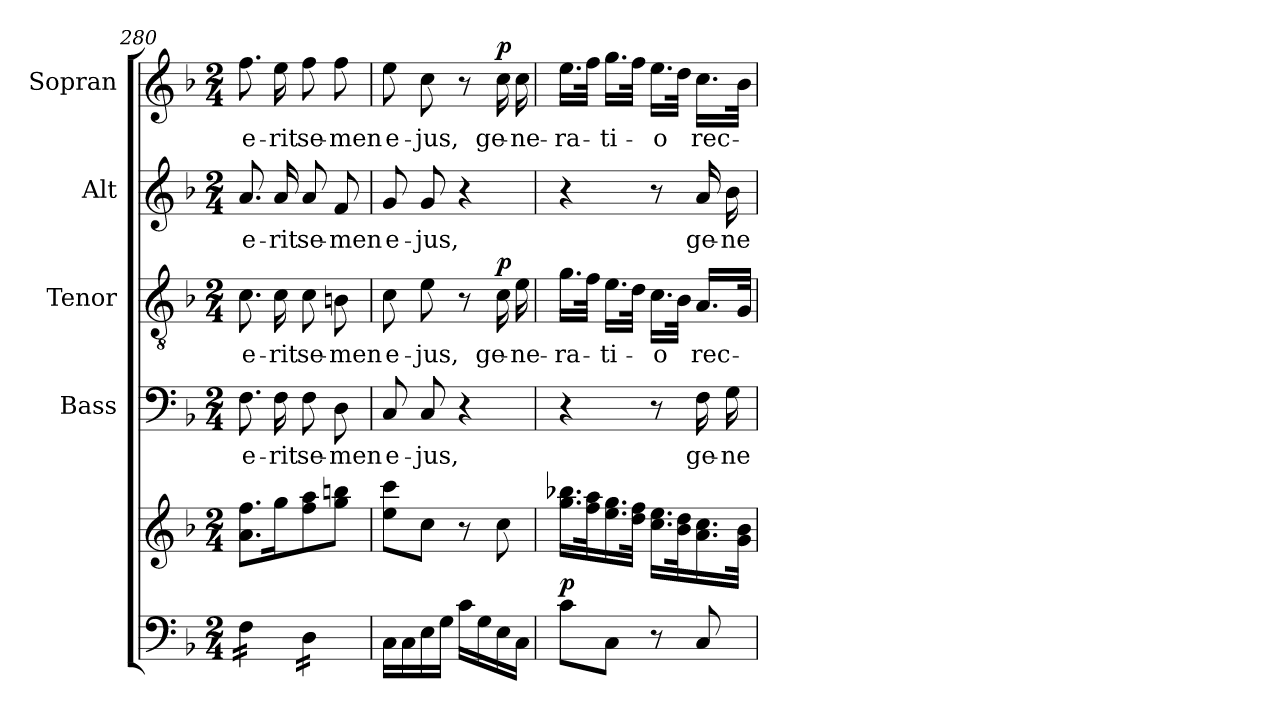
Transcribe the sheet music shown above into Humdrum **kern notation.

**kern	**kern	**dynam	**kern	**text	**kern	**text	**dynam	**kern	**text	**kern	**text	**dynam
*part5	*part5	*part5	*part4	*part4	*part3	*part3	*part3	*part2	*part2	*part1	*part1	*part1
*staff6	*staff5	*staff5/6	*staff4	*staff4	*staff3	*staff3	*staff3	*staff2	*staff2	*staff1	*staff1	*staff1
*	*	*	*I"Bass	*	*I"Tenor	*	*	*I"Alt	*	*I"Sopran	*	*
*	*	*	*I'B.	*	*I'T.	*	*	*I'A.	*	*I'S.	*	*
*clefF4	*clefG2	*	*clefF4	*	*clefGv2	*	*	*clefG2	*	*clefG2	*	*
*k[b-]	*k[b-]	*	*k[b-]	*	*k[b-]	*	*	*k[b-]	*	*k[b-]	*	*
*F:	*F:	*	*F:	*	*F:	*	*	*F:	*	*F:	*	*
*M2/4	*M2/4	*	*M2/4	*	*M2/4	*	*	*M2/4	*	*M2/4	*	*
=280	=280	=280	=280	=280	=280	=280	=280	=280	=280	=280	=280	=280
!	!	!	!	!LO:LY:b	!	!LO:LY:b	!	!	!LO:LY:b	!	!LO:LY:b	!
*tremolo	*	*	*	*	*	*	*	*	*	*	*	*
16F\LL	8.a\ 8.ff\L	.	8.F\	e-	8.c\	e-	.	8.a/	e-	8.ff\	e-	.
16F\	.	.	.	.	.	.	.	.	.	.	.	.
16F\	.	.	.	.	.	.	.	.	.	.	.	.
!	!	!	!	!LO:LY:b	!	!LO:LY:b	!	!	!LO:LY:b	!	!LO:LY:b	!
16F\JJ	16gg\k	.	16F\	-rit	16c\	-rit	.	16a/	-rit	16ee\	-rit	.
!	!	!	!	!LO:LY:b	!	!LO:LY:b	!	!	!LO:LY:b	!	!LO:LY:b	!
16D\LL	8ff\ 8aa\	.	8F\	se-	8c\	se-	.	8a/	se-	8ff\	se-	.
16D\	.	.	.	.	.	.	.	.	.	.	.	.
!	!	!	!	!LO:LY:b	!	!LO:LY:b	!	!	!LO:LY:b	!	!LO:LY:b	!
16D\	8gg\ 8bbn\J	.	8D\	-men	8Bn\	-men	.	8f/	-men	8ff\	-men	.
16D\JJ	.	.	.	.	.	.	.	.	.	.	.	.
*Xtremolo	*	*	*	*	*	*	*	*	*	*	*	*
!!LO:LB:g=z
=281	=281	=281	=281	=281	=281	=281	=281	=281	=281	=281	=281	=281
!	!	!	!	!LO:LY:b	!	!LO:LY:b	!	!	!LO:LY:b	!	!LO:LY:b	!
16C\LL	8ee\ 8ccc\L	.	8C/	e-	8c\	e-	.	8g/	e-	8ee\	e-	.
16C\	.	.	.	.	.	.	.	.	.	.	.	.
!	!	!	!	!LO:LY:b	!	!LO:LY:b	!	!	!LO:LY:b	!	!LO:LY:b	!
16E\	8cc\J	.	8C/	-jus,	8e\	-jus,	.	8g/	-jus,	8cc\	-jus,	.
16G\JJ	.	.	.	.	.	.	.	.	.	.	.	.
16c\LL	8r	.	4r	.	8r	.	.	4r	.	8r	.	.
16G\	.	.	.	.	.	.	.	.	.	.	.	.
!	!	!	!	!	!	!LO:LY:b	!LO:DY:a	!	!	!	!LO:LY:b	!LO:DY:a
16E\	8cc\	.	.	.	16c\	ge-	p	.	.	16cc\	ge-	p
!	!	!	!	!	!	!LO:LY:b	!	!	!	!	!LO:LY:b	!
16C\JJ	.	.	.	.	16e\	-ne-	.	.	.	16cc\	-ne-	.
=282	=282	=282	=282	=282	=282	=282	=282	=282	=282	=282	=282	=282
!	!	!LO:DY:a=2	!	!	!	!LO:LY:b	!	!	!	!	!LO:LY:b	!
8c\L	16.gg\ 16.bb-X\LL	p	4r	.	16.g\LL	-ra-	.	4r	.	16.ee\LL	-ra-	.
.	32ff\ 32aa\k	.	.	.	32f\JJk	.	.	.	.	32ff\JJk	.	.
!	!	!	!	!	!	!LO:LY:b	!	!	!	!	!LO:LY:b	!
8C\J	16.ee\ 16.gg\	.	.	.	16.e\LL	-ti-	.	.	.	16.gg\LL	-ti-	.
.	32dd\ 32ff\JJk	.	.	.	32d\JJk	.	.	.	.	32ff\JJk	.	.
!	!	!	!	!	!	!LO:LY:b	!	!	!	!	!LO:LY:b	!
8r	16.cc\ 16.ee\LL	.	8r	.	16.c\LL	-o	.	8r	.	16.ee\LL	-o	.
.	32b-\ 32dd\k	.	.	.	32B-\JJk	.	.	.	.	32dd\JJk	.	.
!	!	!	!	!LO:LY:b	!	!LO:LY:b	!	!	!LO:LY:b	!	!LO:LY:b	!
8C/	16.a\ 16.cc\	.	16F\	ge-	16.A/LL	rec-	.	16a/	ge-	16.cc\LL	rec-	.
!	!	!	!	!LO:LY:b	!	!	!	!	!LO:LY:b	!	!	!
.	.	.	16G\	-ne-	.	.	.	16b-\	-ne-	.	.	.
.	32g\ 32b-\JJk	.	.	.	32G/JJk	.	.	.	.	32b-\JJk	.	.
=	=	=	=	=	=	=	=	=	=	=	=	=
*-	*-	*-	*-	*-	*-	*-	*-	*-	*-	*-	*-	*-
